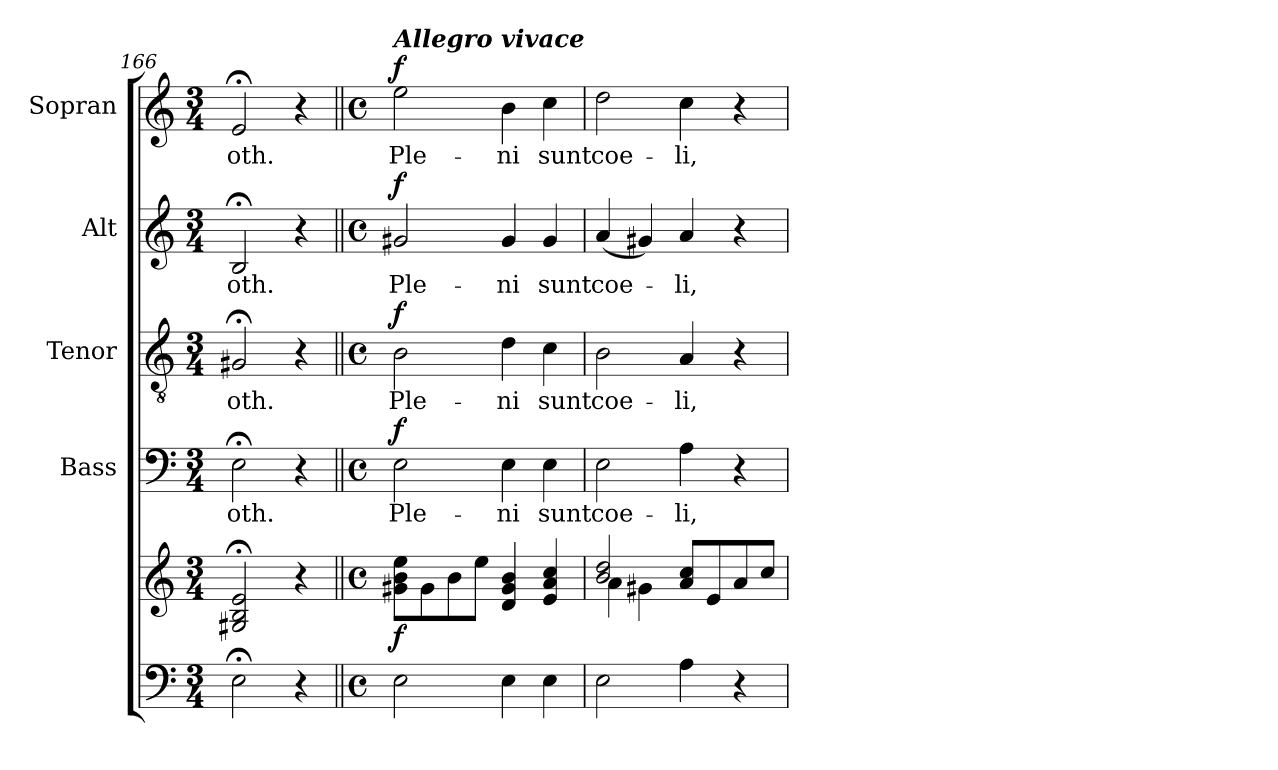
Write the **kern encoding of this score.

**kern	**kern	**dynam	**kern	**text	**dynam	**kern	**text	**dynam	**kern	**text	**dynam	**kern	**text	**dynam
*part5	*part5	*part5	*part4	*part4	*part4	*part3	*part3	*part3	*part2	*part2	*part2	*part1	*part1	*part1
*staff6	*staff5	*staff5/6	*staff4	*staff4	*staff4	*staff3	*staff3	*staff3	*staff2	*staff2	*staff2	*staff1	*staff1	*staff1
*	*	*	*I"Bass	*	*	*I"Tenor	*	*	*I"Alt	*	*	*I"Sopran	*	*
*	*	*	*I'B.	*	*	*I'T.	*	*	*I'A.	*	*	*I'S.	*	*
*clefF4	*clefG2	*	*clefF4	*	*	*clefGv2	*	*	*clefG2	*	*	*clefG2	*	*
*k[]	*k[]	*	*k[]	*	*	*k[]	*	*	*k[]	*	*	*k[]	*	*
*C:	*C:	*	*C:	*	*	*C:	*	*	*C:	*	*	*C:	*	*
*M3/4	*M3/4	*	*M3/4	*	*	*M3/4	*	*	*M3/4	*	*	*M3/4	*	*
=166	=166	=166	=166	=166	=166	=166	=166	=166	=166	=166	=166	=166	=166	=166
!	!	!	!	!LO:LY:b	!	!	!LO:LY:b	!	!	!LO:LY:b	!	!	!LO:LY:b	!
2E;\	2G#X/;< 2B/;< 2e/;<	.	2E;<\	-oth.	.	2G#X;</	-oth.	.	2B;</	-oth.	.	2e;</	-oth.	.
4r	4r	.	4r	.	.	4r	.	.	4r	.	.	4r	.	.
=167||	=167||	=167||	=167||	=167||	=167||	=167||	=167||	=167||	=167||	=167||	=167||	=167||	=167||	=167||
*M4/4	*M4/4	*	*M4/4	*	*	*M4/4	*	*	*M4/4	*	*	*M4/4	*	*
*met(c)	*met(c)	*	*met(c)	*	*	*met(c)	*	*	*met(c)	*	*	*met(c)	*	*
!	!	!	!	!	!	!	!	!	!	!	!	!LO:TX:a:Bi:t=Allegro vivace	!	!
!	!	!LO:DY:b	!	!LO:LY:b	!LO:DY:a	!	!LO:LY:b	!LO:DY:a	!	!LO:LY:b	!LO:DY:a	!	!LO:LY:b	!LO:DY:b
2E\	8g#X\ 8b\ 8ee\L	f	2E\	Ple-	f	2B\	Ple-	f	2g#X/	Ple-	f	2ee\	Ple-	f
.	8g#\	.	.	.	.	.	.	.	.	.	.	.	.	.
.	8b\	.	.	.	.	.	.	.	.	.	.	.	.	.
.	8ee\J	.	.	.	.	.	.	.	.	.	.	.	.	.
!	!	!	!	!LO:LY:b	!	!	!LO:LY:b	!	!	!LO:LY:b	!	!	!LO:LY:b	!
4E\	4d/ 4g#/ 4b/	.	4E\	-ni	.	4d\	-ni	.	4g#/	-ni	.	4b\	-ni	.
!	!	!	!	!LO:LY:b	!	!	!LO:LY:b	!	!	!LO:LY:b	!	!	!LO:LY:b	!
4E\	4e/ 4a/ 4cc/	.	4E\	sunt	.	4c\	sunt	.	4g#/	sunt	.	4cc\	sunt	.
=168	=168	=168	=168	=168	=168	=168	=168	=168	=168	=168	=168	=168	=168	=168
*	*^	*	*	*	*	*	*	*	*	*	*	*	*	*
!	!	!	!	!	!LO:LY:b	!	!	!LO:LY:b	!	!	!LO:LY:b	!	!	!LO:LY:b	!
2E\	2b/ 2dd/	4a\	.	2E\	coe-	.	2B\	coe-	.	(<4a/	coe-	.	2dd\	coe-	.
.	.	4g#X\	.	.	.	.	.	.	.	4g#X/)	.	.	.	.	.
!	!	!	!	!	!LO:LY:b	!	!	!LO:LY:b	!	!	!LO:LY:b	!	!	!LO:LY:b	!
4A\	8a/ 8cc/L	2ryy	.	4A\	-li,	.	4A/	-li,	.	4a/	-li,	.	4cc\	-li,	.
.	8e/	.	.	.	.	.	.	.	.	.	.	.	.	.	.
4r	8a/	.	.	4r	.	.	4r	.	.	4r	.	.	4r	.	.
.	8cc/J	.	.	.	.	.	.	.	.	.	.	.	.	.	.
*	*v	*v	*	*	*	*	*	*	*	*	*	*	*	*	*
=	=	=	=	=	=	=	=	=	=	=	=	=	=	=
*-	*-	*-	*-	*-	*-	*-	*-	*-	*-	*-	*-	*-	*-	*-
